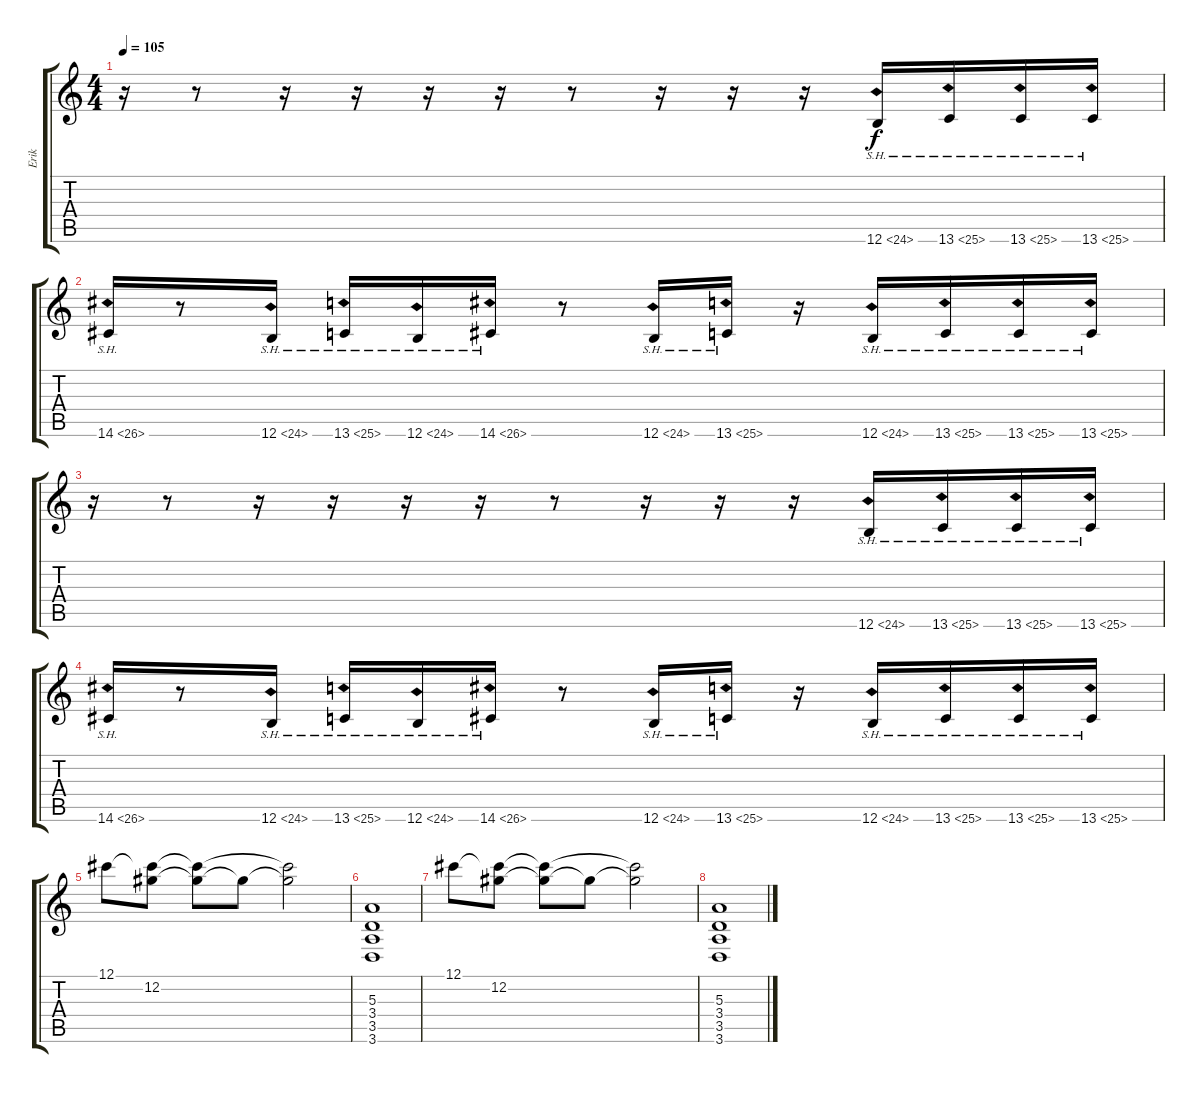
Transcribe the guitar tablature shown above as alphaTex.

\track ("Erik" "Erik") {instrument distortionguitar}
\staff {score tabs}
\tuning (Db4 Ab3 E3 B2 Gb2 B1) {hide}
\ts (4 4)
\tempo 105
\clef g2
\ks c
r.16{dy f} r.8 r.16 r.16 r.16 r.16 r.8 r.16 r.16 r.16 12.6{sh 12}.16 13.6{sh 12}.16 13.6{sh 12}.16 13.6{sh 12}.16 |
14.6{sh 12}.16 r.8 12.6{sh 12}.16 13.6{sh 12}.16 12.6{sh 12}.16 14.6{sh 12}.16 r.8 12.6{sh 12}.16 13.6{sh 12}.16 r.16 12.6{sh 12}.16 13.6{sh 12}.16 13.6{sh 12}.16 13.6{sh 12}.16 |
r.16 r.8 r.16 r.16 r.16 r.16 r.8 r.16 r.16 r.16 12.6{sh 12}.16 13.6{sh 12}.16 13.6{sh 12}.16 13.6{sh 12}.16 |
14.6{sh 12}.16 r.8 12.6{sh 12}.16 13.6{sh 12}.16 12.6{sh 12}.16 14.6{sh 12}.16 r.8 12.6{sh 12}.16 13.6{sh 12}.16 r.16 12.6{sh 12}.16 13.6{sh 12}.16 13.6{sh 12}.16 13.6{sh 12}.16 |
12.1.8 (12.1{t} 12.2).8 (12.1{t} 12.2{t}).8 12.2{t}.8 (12.1{t} 12.2{t}).2 |
(5.3 3.4 3.5 3.6).1 |
12.1.8 (12.1{t} 12.2).8 (12.1{t} 12.2{t}).8 12.2{t}.8 (12.1{t} 12.2{t}).2 |
(5.3 3.4 3.5 3.6).1
